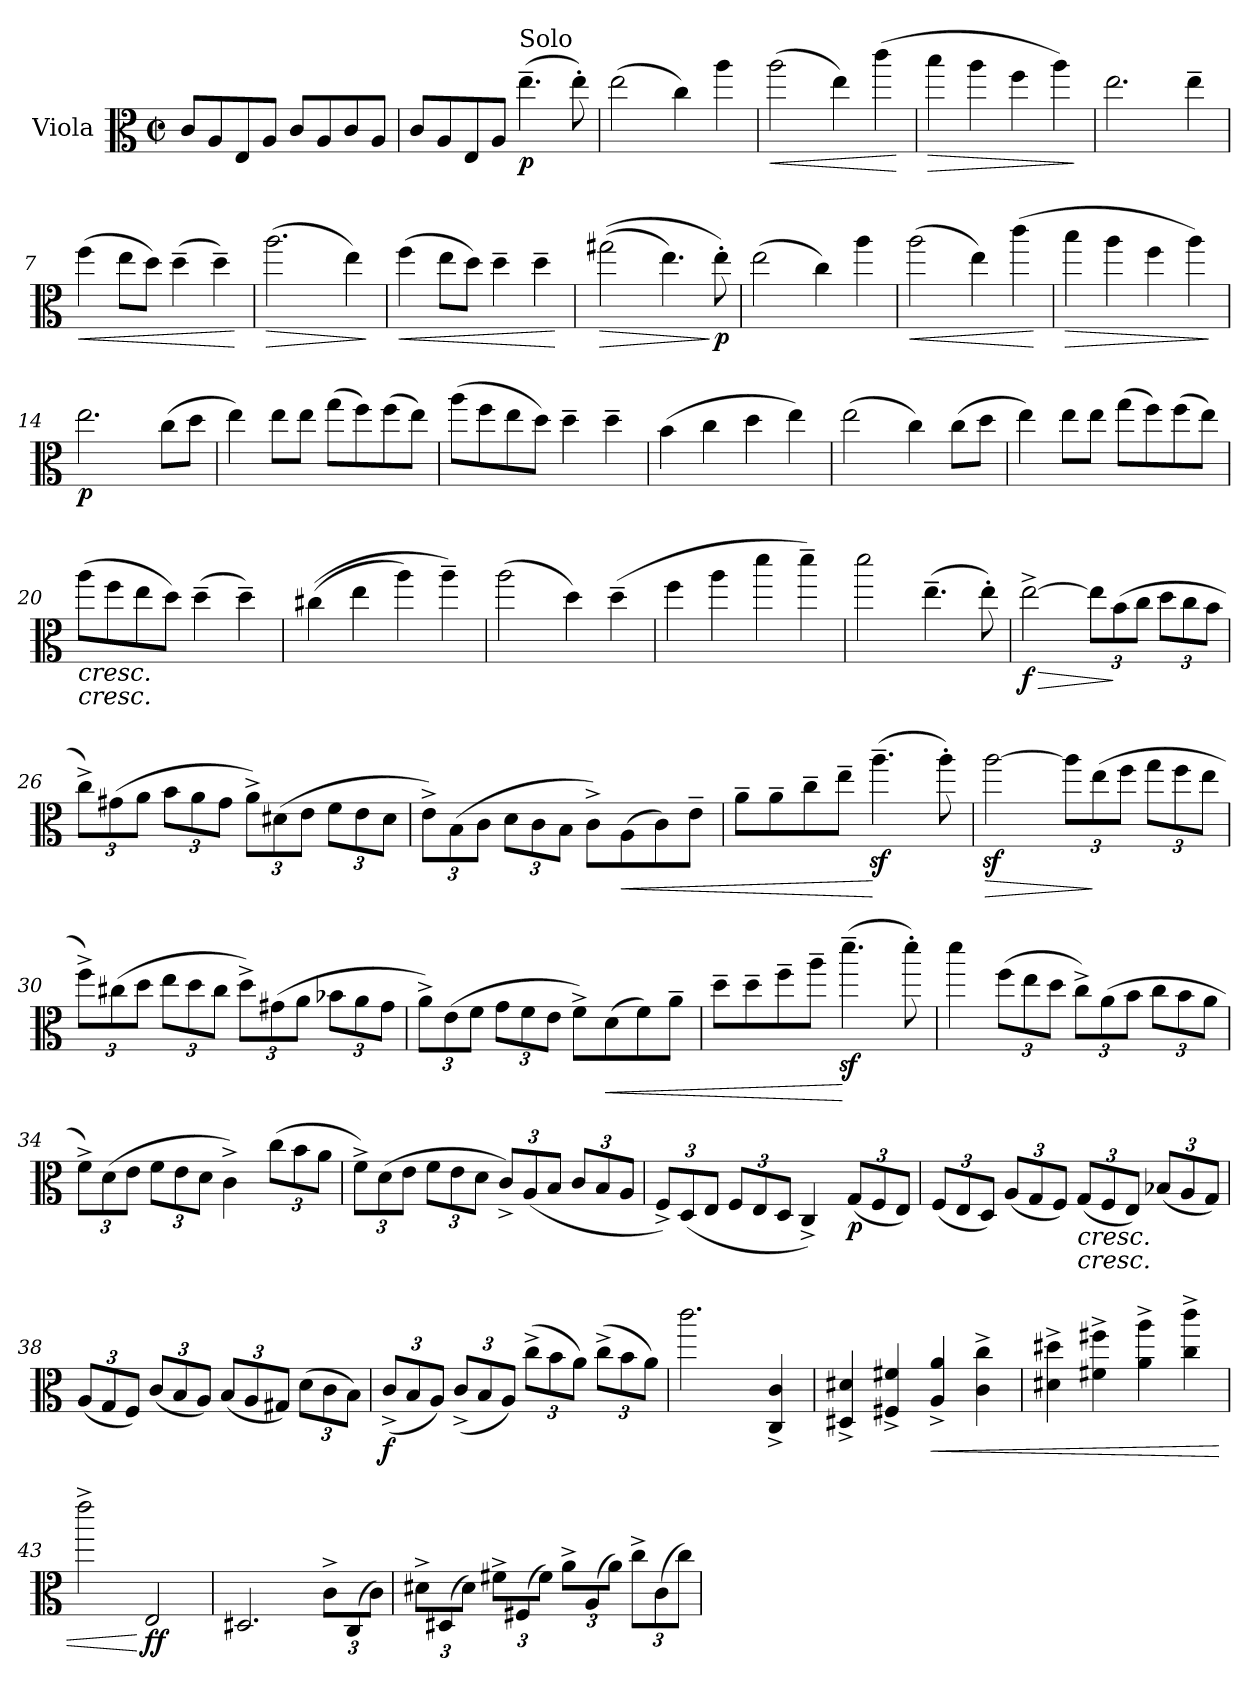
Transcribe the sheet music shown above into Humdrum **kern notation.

**kern	**dynam
*part1	*part1
*staff1	*staff1
*I"Viola	*
*I'Vla.	*
*clefC3	*
*k[]	*
*M2/2	*
*met(c|)	*
*MM204	*
=1	=1
8c!\L	.
8A!/	.
8E!/	.
8A!/J	.
8c!\L	.
8A!/	.
8c!\	.
8A!/J	.
=2	=2
8c!\L	.
8A!/	.
8E!/	.
8A!/J	.
!LO:TX:a:t=Solo	!
!	!LO:DY:b
(>4.ee~\	p
8ee'\)	.
=3	=3
(>2ee\	.
4cc\)	.
4aa\	.
=4	=4
!	!LO:HP:b
(>2aa\	<
4ee\)	.
(>4ccc\	.
.	[
=5	=5
!	!LO:HP:b
4bb\	>
4aa\	.
4ff\	.
4aa\)	.
.	]
=6	=6
2.ee\	.
4ee~\	.
=7	=7
!	!LO:HP:b
(>4ff\	<
8ee\L	.
8dd\J)	.
(>4dd~\	.
4dd~\)	.
.	[
=8	=8
!	!LO:HP:b
(>2.aa\	>
4ee\)	.
.	]
=9	=9
!	!LO:HP:b
(>4ff\	<
8ee\L	.
8dd\J)	.
4dd~\	.
4dd~\	.
.	[
=10	=10
!	!LO:HP:b
(>(>2gg#X\	>
4.ee\)	.
!	!LO:DY:n=1:b
8ee'\)	] p
=11	=11
(>2ee\	.
4cc\)	.
4aa\	.
=12	=12
!	!LO:HP:b
(>2aa\	<
4ee\)	.
(>4ccc\	.
.	[
=13	=13
!	!LO:HP:b
4bb\	>
4aa\	.
4ff\	.
4aa\)	.
.	]
=14	=14
!	!LO:DY:b
2.ee\	p
(>8cc\L	.
8dd\J	.
=15	=15
4ee\)	.
8ee\L	.
8ee\J	.
(>8gg\L	.
8ff\)	.
(>8ff\	.
8ee\J)	.
=16	=16
(>8aa\L	.
8ff\	.
8ee\	.
8dd\J)	.
4dd~\	.
4dd~\	.
=17	=17
(>4b\	.
4cc\	.
4dd\	.
4ee\)	.
=18	=18
(>2ee\	.
4cc\)	.
(>8cc\L	.
8dd\J	.
=19	=19
4ee\)	.
8ee\L	.
8ee\J	.
(>8gg\L	.
8ff\)	.
(>8ff\	.
8ee\J)	.
=20	=20
!LO:TX:b:i:t=cresc.	!
!LO:TX:b:i:t=cresc.	!
(>8aa\L	.
8ff\	.
8ee\	.
8dd\J)	.
(>4dd~\	.
4dd~\)	.
=21	=21
(>(>4cc#X\	.
4ee\	.
4aa\)	.
4aa~\)	.
=22	=22
(>2aa\	.
4dd\)	.
(>4dd~\	.
=23	=23
4ff\	.
4aa\	.
4ddd\	.
4ddd~\)	.
=24	=24
2ddd\	.
(>4.ee~\	.
8ee'\)	.
=25	=25
!	!LO:HP:b
!	!LO:DY:n=1:b
[2ee^\	> f
*Xbrackettup	*
12ee\L]	.
(>12b\	]
12cc\J	.
12dd\L	.
12cc\	.
12b\J	.
=26	=26
12cc^\L)	.
(>12g#X\	.
12a\J	.
12b\L	.
12a\	.
12g#\J	.
12a^\L)	.
(>12d#X\	.
12e\J	.
12f\L	.
12e\	.
12d#\J	.
=27	=27
12e^\L)	.
(<12B/	.
12c\J	.
12d\L	.
12c\	.
12B/J	.
8c^\L)	.
!	!LO:HP:b
(<8A/	<
8c\)	.
8e~\J	.
=28	=28
8a~\L	.
8a~\	.
8cc~\	.
8ee~\J	.
(>4.aaz<~\	[
8aa'\)	.
=29	=29
!	!LO:HP:b
[2aaz<\	>
12aa\L]	.
(>12ee\	]
12ff\J	.
12gg\L	.
12ff\	.
12ee\J	.
=30	=30
12ff^\L)	.
(>12cc#X\	.
12dd\J	.
12ee\L	.
12dd\	.
12cc#\J	.
12dd^\L)	.
(>12g#X\	.
12a\J	.
12b-X\L	.
12a\	.
12g#\J	.
=31	=31
12a^\L)	.
(>12e\	.
12f\J	.
12g\L	.
12f\	.
12e\J	.
8f^\L)	.
!	!LO:HP:b
(>8d\	<
8f\)	.
8a~\J	.
=32	=32
8dd~\L	.
8dd~\	.
8ff~\	.
8aa~\J	.
(>4.dddz<~\	[
8ddd'\)	.
=33	=33
4ddd\	.
(>12ff\L	.
12ee\	.
12dd\J	.
12cc^\L)	.
(>12a\	.
12b\J	.
12cc\L	.
12b\	.
12a\J	.
=34	=34
12f^\L)	.
(>12d\	.
12e\J	.
12f\L	.
12e\	.
12d\J	.
4c^\)	.
(>12cc\L	.
12b\	.
12a\J	.
=35	=35
12f^\L)	.
(<12d\	.
12e\J	.
12f\L	.
12e\	.
12d\J	.
12c^\L)	.
(<12A/	.
12B/J	.
12c\L	.
12B/	.
12A/J	.
=36	=36
12F^/L)	.
(<12D/	.
12E/J	.
12F/L	.
12E/	.
12D/J	.
4C^/)	.
!	!LO:DY:b
(<12G/L	p
12F/	.
12E/J)	.
=37	=37
(<12F/L	.
12E/	.
12D/J)	.
(<12A/L	.
12G/	.
12F/J)	.
!LO:TX:b:i:t=cresc.	!
!LO:TX:b:i:t=cresc.	!
(<12G/L	.
12F/	.
12E/J)	.
(<12B-X/L	.
12A/	.
12G/J)	.
=38	=38
(<12A/L	.
12G/	.
12F/J)	.
(<12c\L	.
12B/	.
12A/J)	.
(<12B/L	.
12A/	.
12G#X/J)	.
(<12d\L	.
12c\	.
12B/J)	.
=39	=39
!	!LO:DY:b
(<12c^\L	f
12B/	.
12A/J)	.
(<12c^\L	.
12B/	.
12A/J)	.
(>12cc^\L	.
12b\	.
12a\J)	.
(>12cc^\L	.
12b\	.
12a\J)	.
=40	=40
2.ccc\	.
4C/^ 4c\^	.
=41	=41
4D#X/^ 4d#X\^	.
4F#X/^ 4f#X\^	.
!	!LO:HP:b
4A/^ 4a\^	<
4c\^ 4cc\^	.
=42	=42
4d#X\^ 4dd#X\^	.
4f#X\^ 4ff#X\^	.
4a\^ 4aa\^	.
4cc\^ 4ccc\^	.
=43	=43
2eee^\	.
!	!LO:DY:n=1:b
2E/	[ ff
=44	=44
2.D#X/	.
12c^\L	.
(<12C/	.
12c\J)	.
=45	=45
12d#X^\L	.
(<12D#X/	.
12d#\J)	.
12f#X^\L	.
(<12F#X/	.
12f#\J)	.
12a^\L	.
(<12A/	.
12a\J)	.
12cc^\L	.
(>12c\	.
12cc\J)	.
=	=
*-	*-
